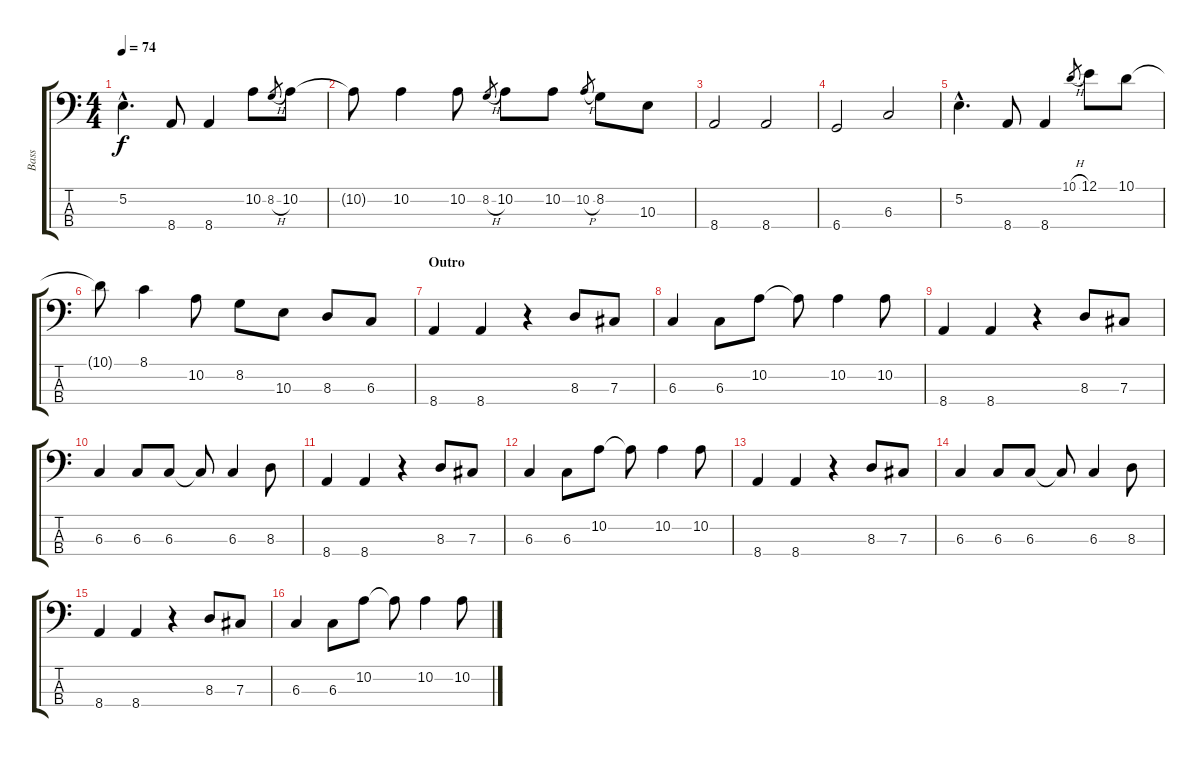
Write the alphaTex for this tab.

\track ("Bass" "Bass") {instrument electricbassfinger}
\staff {score tabs}
\tuning (E2 B1 Gb1 Db1) {hide}
\ts (4 4)
\tempo 74
\clef f4
\ks c
5.2{hac}.4{d dy f} 8.4.8 8.4.4 10.2.8 8.2{h}.8{gr} 10.2.8 |
10.2{t}.8 10.2.4 10.2.8 8.2{h}.8{gr} 10.2.8 10.2.8 10.2{h}.8{gr} 8.2.8 10.3.8 |
8.4.2 8.4.2 |
6.4.2 6.3.2 |
5.2{hac}.4{d} 8.4.8 8.4.4 10.1{h}.8{gr} 12.1.8 10.1.8 |
10.1{t}.8 8.1.4 10.2.8 8.2.8 10.3.8 8.3.8 6.3.8 |
\section ("" "Outro")
8.4.4 8.4.4 r.4 8.3.8 7.3.8 |
6.3.4 6.3.8 10.2.8 10.2{t}.8 10.2.4 10.2.8 |
8.4.4 8.4.4 r.4 8.3.8 7.3.8 |
6.3.4 6.3.8 6.3.8 6.3{t}.8 6.3.4 8.3.8 |
8.4.4 8.4.4 r.4 8.3.8 7.3.8 |
6.3.4 6.3.8 10.2.8 10.2{t}.8 10.2.4 10.2.8 |
8.4.4 8.4.4 r.4 8.3.8 7.3.8 |
6.3.4 6.3.8 6.3.8 6.3{t}.8 6.3.4 8.3.8 |
8.4.4 8.4.4 r.4 8.3.8 7.3.8 |
6.3.4 6.3.8 10.2.8 10.2{t}.8 10.2.4 10.2.8
